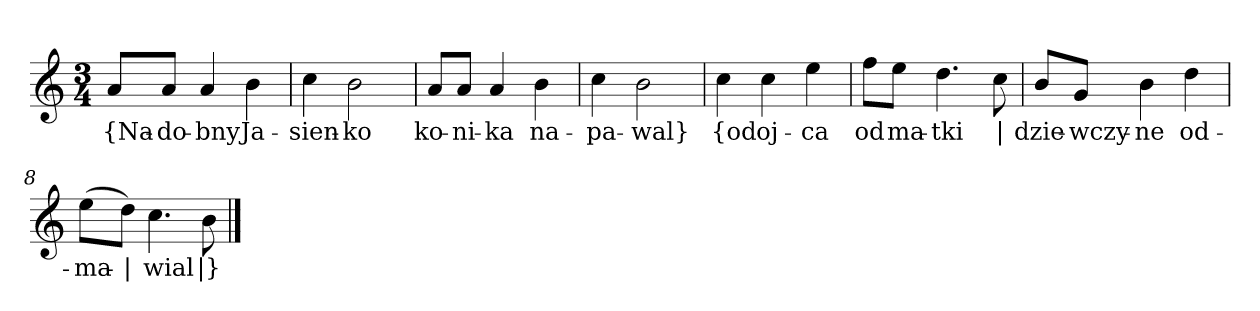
**kern	**text
*part1	*part1
*staff1	*staff1
*clefG2	*
*k[]	*
*a:	*
*M3/4	*
=	=
8a/L	{Na-
8a/J	-do-
4a	-bny
4b	Ja-
=2	=2
4cc	-sien-
2b	-ko
=3	=3
8a/L	ko-
8a/J	-ni-
4a	-ka
4b	na-
=4	=4
4cc	-pa-
2b	-wal}
=5y	=5y
4cc	{od
4cc	oj-
4ee	-ca
=6	=6
8ff\L	od
8ee\J	ma-
4.dd	-tki
8cc	|
=7	=7
8b/L	dzie-
8g/J	-wczy-
4b	-ne
4dd	od-
=8	=8
(8ee\L	-ma-
8dd\J)	|
4.cc	-wial
8b	|}
==	==
*-	*-
